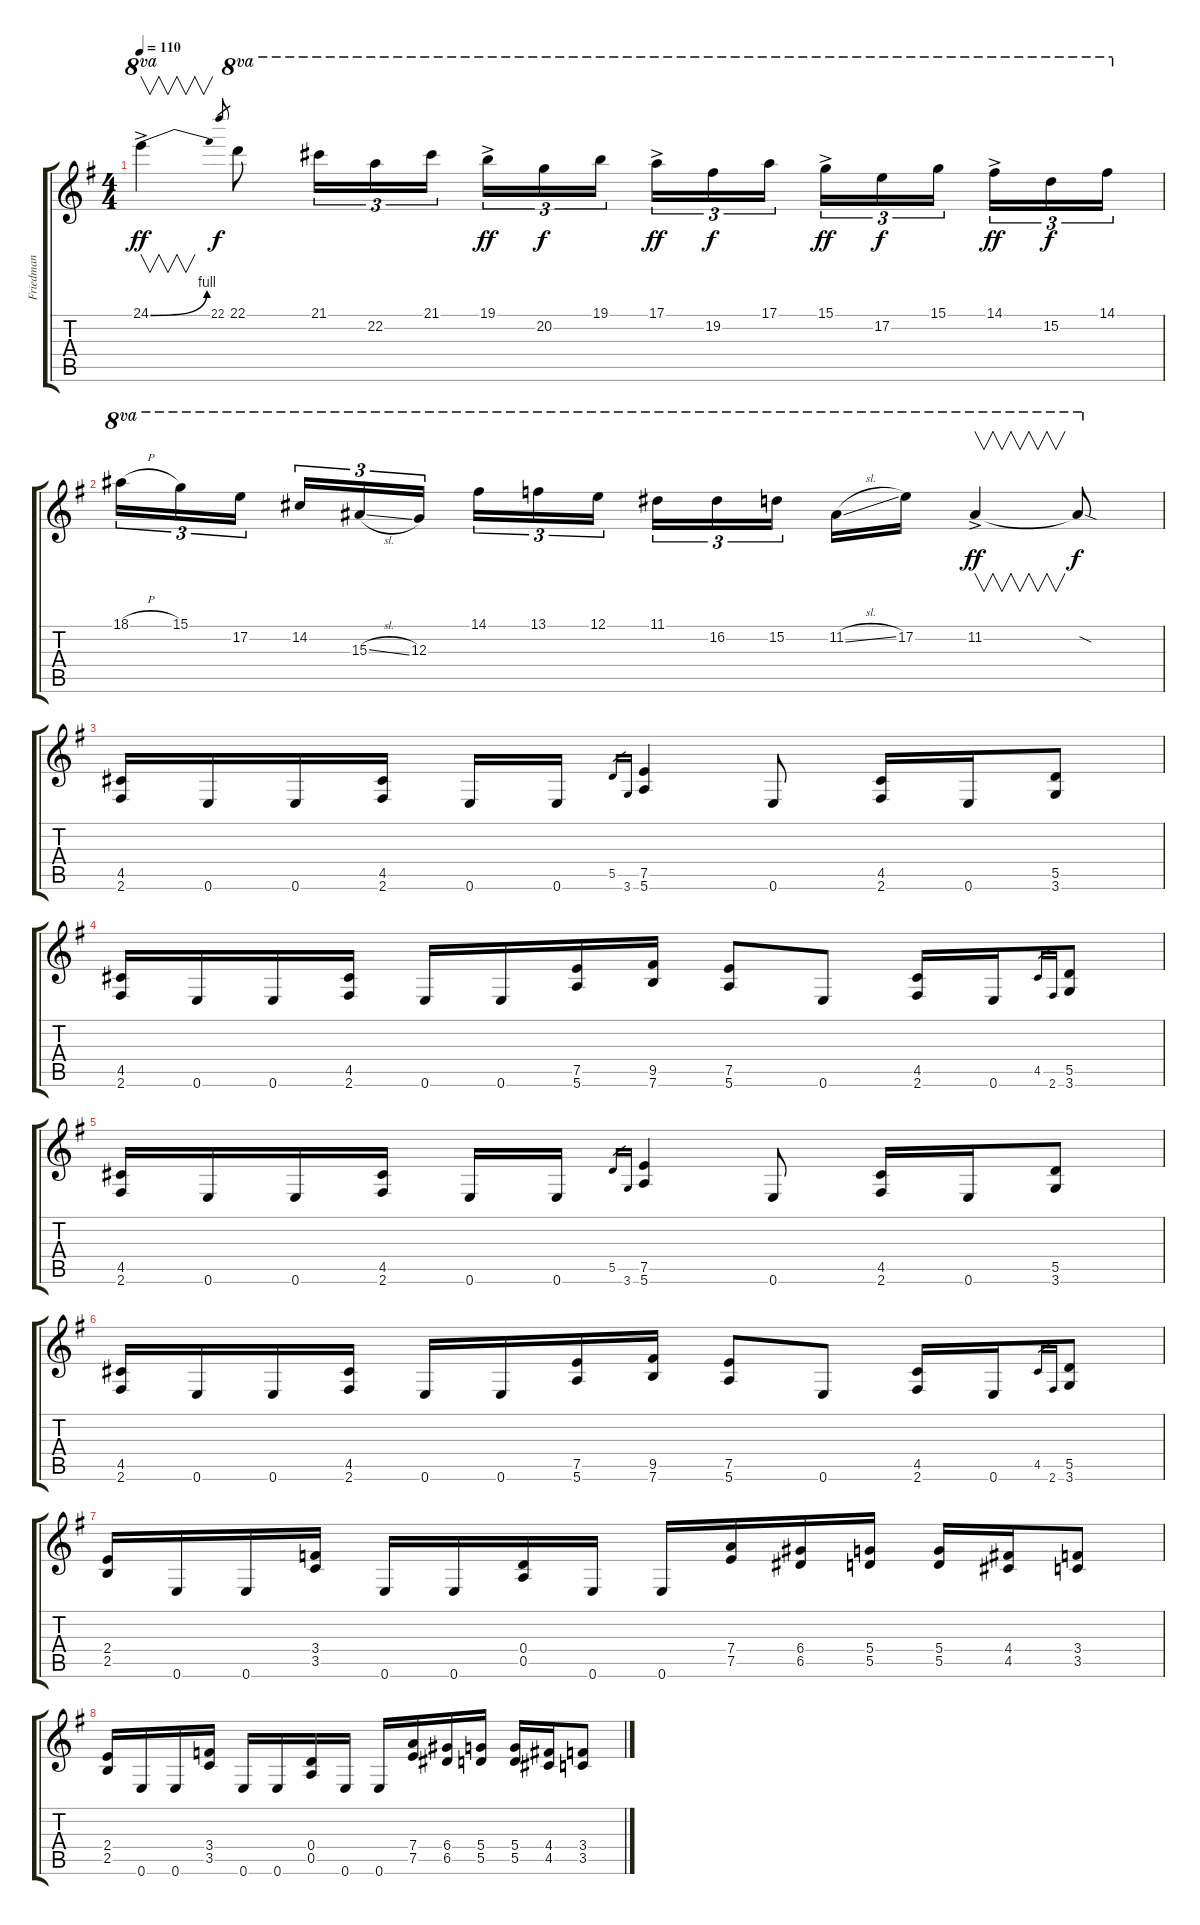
\track ("Friedman" "Friedman") {instrument distortionguitar}
\staff {score tabs}
\tuning (E4 B3 G3 D3 A2 E2) {hide}
\ts (4 4)
\tempo 110
\clef g2
\ks g
24.1{be (bend 0 0 60 4) ac}.4{v ot 8va dy ff} 22.1.8{gr dy f} 22.1.8{ot 8va} 21.1.16{tu (3 2) ot 8va} 22.2.16{tu (3 2) ot 8va} 21.1.16{tu (3 2) ot 8va} 19.1{ac}.16{tu (3 2) ot 8va dy ff} 20.2.16{tu (3 2) ot 8va dy f} 19.1.16{tu (3 2) ot 8va beam splitsecondary} 17.1{ac}.16{tu (3 2) ot 8va dy ff} 19.2.16{tu (3 2) ot 8va dy f} 17.1.16{tu (3 2) ot 8va} 15.1{ac}.16{tu (3 2) ot 8va dy ff} 17.2.16{tu (3 2) ot 8va dy f} 15.1.16{tu (3 2) ot 8va beam splitsecondary} 14.1{ac}.16{tu (3 2) ot 8va dy ff} 15.2.16{tu (3 2) ot 8va dy f} 14.1.16{tu (3 2) ot 8va} |
18.1{h}.16{tu (3 2) ot 8va} 15.1.16{tu (3 2) ot 8va} 17.2.16{tu (3 2) ot 8va beam splitsecondary} 14.2.16{tu (3 2) ot 8va} 15.3{sl}.16{tu (3 2) ot 8va} 12.3.16{tu (3 2) ot 8va} 14.1.16{tu (3 2) ot 8va} 13.1.16{tu (3 2) ot 8va} 12.1.16{tu (3 2) ot 8va beam splitsecondary} 11.1.16{tu (3 2) ot 8va} 16.2.16{tu (3 2) ot 8va} 15.2.16{tu (3 2) ot 8va} 11.2{sl}.16{ot 8va} 17.2.16{ot 8va} 11.2{ac}.4{v ot 8va dy ff} 11.2{sod t}.8{ot 8va dy f} |
(4.5 2.6).16 0.6.16 0.6.16 (4.5 2.6).16 0.6.16 0.6.16 5.5.16{gr} 3.6.16{gr} (7.5 5.6).4 0.6.8 (4.5 2.6).16 0.6.16 (5.5 3.6).8 |
(4.5 2.6).16 0.6.16 0.6.16 (4.5 2.6).16 0.6.16 0.6.16 (7.5 5.6).16 (9.5 7.6).16 (7.5 5.6).8 0.6.8 (4.5 2.6).16 0.6.16 4.5.16{gr} 2.6.16{gr} (5.5 3.6).8 |
(4.5 2.6).16 0.6.16 0.6.16 (4.5 2.6).16 0.6.16 0.6.16 5.5.16{gr} 3.6.16{gr} (7.5 5.6).4 0.6.8 (4.5 2.6).16 0.6.16 (5.5 3.6).8 |
(4.5 2.6).16 0.6.16 0.6.16 (4.5 2.6).16 0.6.16 0.6.16 (7.5 5.6).16 (9.5 7.6).16 (7.5 5.6).8 0.6.8 (4.5 2.6).16 0.6.16 4.5.16{gr} 2.6.16{gr} (5.5 3.6).8 |
(2.4 2.5).16 0.6.16 0.6.16 (3.4 3.5).16 0.6.16 0.6.16 (0.4 0.5).16 0.6.16 0.6.16 (7.4 7.5).16 (6.4 6.5).16 (5.4 5.5).16 (5.4 5.5).16 (4.4 4.5).16 (3.4 3.5).8 |
(2.4 2.5).16 0.6.16 0.6.16 (3.4 3.5).16 0.6.16 0.6.16 (0.4 0.5).16 0.6.16 0.6.16 (7.4 7.5).16 (6.4 6.5).16 (5.4 5.5).16 (5.4 5.5).16 (4.4 4.5).16 (3.4 3.5).8
